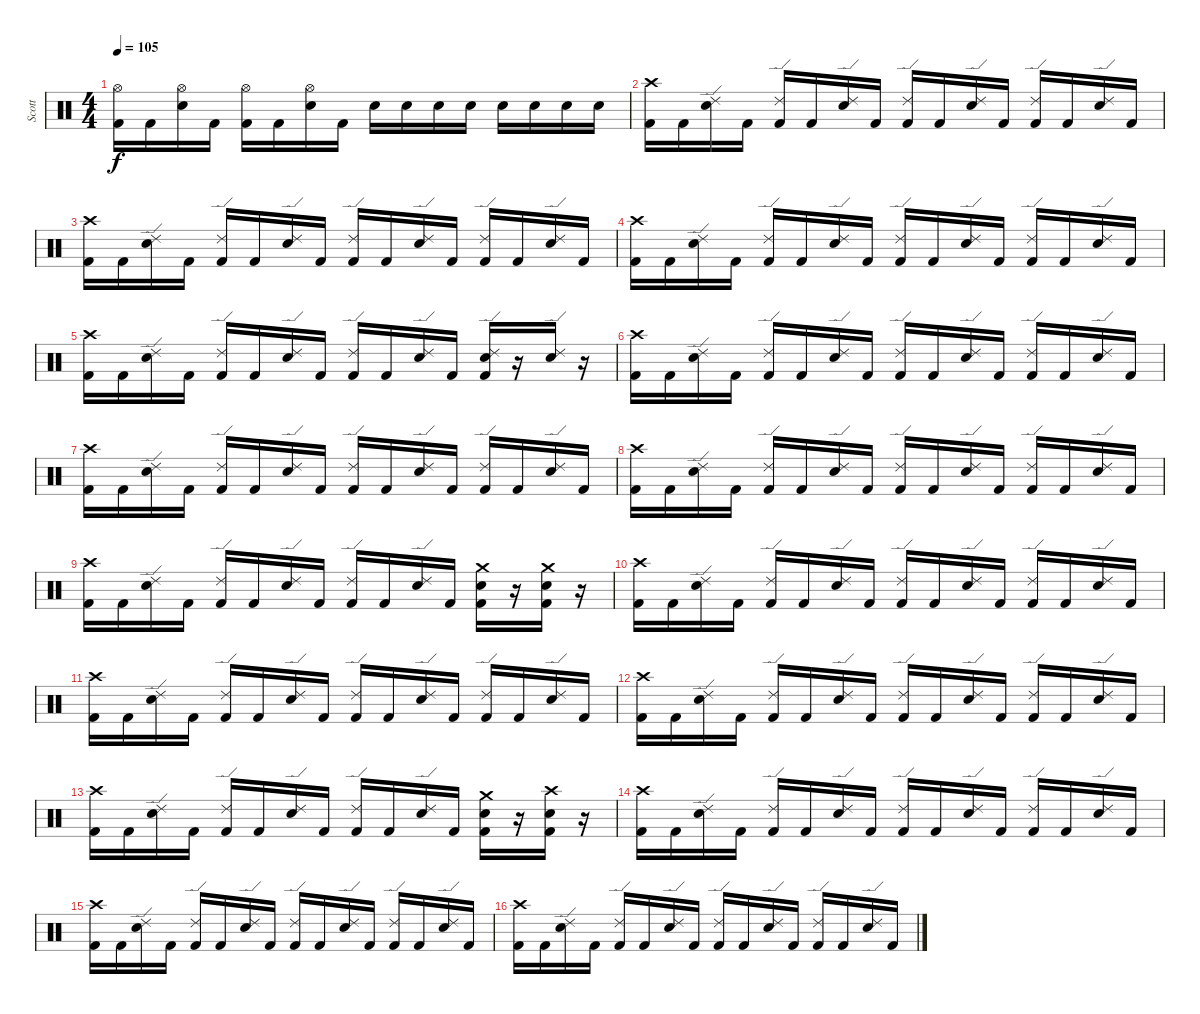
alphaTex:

\track ("Scott" "Scott") {instrument percussion}
\staff {score}
\articulation defaults
\ts (4 4)
\tempo 105
\clef neutral
\ks c
("Hi-Hat (open)" "Kick (hit) 2").16{dy f} "Kick (hit) 2".16 ("Hi-Hat (open)" "Snare (hit) 2").16 "Kick (hit) 2".16 ("Hi-Hat (open)" "Kick (hit) 2").16 "Kick (hit) 2".16 ("Hi-Hat (open)" "Snare (hit) 2").16 "Kick (hit) 2".16 "Snare (hit) 2".16 "Snare (hit) 2".16 "Snare (hit) 2".16 "Snare (hit) 2".16 "Snare (hit) 2".16 "Snare (hit) 2".16 "Snare (hit) 2".16 "Snare (hit) 2".16 |
("Crash high (hit)" "Kick (hit) 2").16 "Kick (hit) 2".16 ("Ride (edge) 2" "Snare (hit) 2").16 "Kick (hit) 2".16 ("Ride (edge) 2" "Kick (hit) 2").16 "Kick (hit) 2".16 ("Ride (edge) 2" "Snare (hit) 2").16 "Kick (hit) 2".16 ("Ride (edge) 2" "Kick (hit) 2").16 "Kick (hit) 2".16 ("Ride (edge) 2" "Snare (hit) 2").16 "Kick (hit) 2".16 ("Ride (edge) 2" "Kick (hit) 2").16 "Kick (hit) 2".16 ("Ride (edge) 2" "Snare (hit) 2").16 "Kick (hit) 2".16 |
("Crash high (hit)" "Kick (hit) 2").16 "Kick (hit) 2".16 ("Ride (edge) 2" "Snare (hit) 2").16 "Kick (hit) 2".16 ("Ride (edge) 2" "Kick (hit) 2").16 "Kick (hit) 2".16 ("Ride (edge) 2" "Snare (hit) 2").16 "Kick (hit) 2".16 ("Ride (edge) 2" "Kick (hit) 2").16 "Kick (hit) 2".16 ("Ride (edge) 2" "Snare (hit) 2").16 "Kick (hit) 2".16 ("Ride (edge) 2" "Kick (hit) 2").16 "Kick (hit) 2".16 ("Ride (edge) 2" "Snare (hit) 2").16 "Kick (hit) 2".16 |
("Crash high (hit)" "Kick (hit) 2").16 "Kick (hit) 2".16 ("Ride (edge) 2" "Snare (hit) 2").16 "Kick (hit) 2".16 ("Ride (edge) 2" "Kick (hit) 2").16 "Kick (hit) 2".16 ("Ride (edge) 2" "Snare (hit) 2").16 "Kick (hit) 2".16 ("Ride (edge) 2" "Kick (hit) 2").16 "Kick (hit) 2".16 ("Ride (edge) 2" "Snare (hit) 2").16 "Kick (hit) 2".16 ("Ride (edge) 2" "Kick (hit) 2").16 "Kick (hit) 2".16 ("Ride (edge) 2" "Snare (hit) 2").16 "Kick (hit) 2".16 |
("Crash high (hit)" "Kick (hit) 2").16 "Kick (hit) 2".16 ("Ride (edge) 2" "Snare (hit) 2").16 "Kick (hit) 2".16 ("Ride (edge) 2" "Kick (hit) 2").16 "Kick (hit) 2".16 ("Ride (edge) 2" "Snare (hit) 2").16 "Kick (hit) 2".16 ("Ride (edge) 2" "Kick (hit) 2").16 "Kick (hit) 2".16 ("Ride (edge) 2" "Snare (hit) 2").16 "Kick (hit) 2".16 ("Ride (edge) 2" "Snare (hit) 2" "Kick (hit) 2").16 r.16 ("Ride (edge) 2" "Snare (hit) 2").16 r.16 |
("Crash high (hit)" "Kick (hit) 2").16 "Kick (hit) 2".16 ("Ride (edge) 2" "Snare (hit) 2").16 "Kick (hit) 2".16 ("Ride (edge) 2" "Kick (hit) 2").16 "Kick (hit) 2".16 ("Ride (edge) 2" "Snare (hit) 2").16 "Kick (hit) 2".16 ("Ride (edge) 2" "Kick (hit) 2").16 "Kick (hit) 2".16 ("Ride (edge) 2" "Snare (hit) 2").16 "Kick (hit) 2".16 ("Ride (edge) 2" "Kick (hit) 2").16 "Kick (hit) 2".16 ("Ride (edge) 2" "Snare (hit) 2").16 "Kick (hit) 2".16 |
("Crash high (hit)" "Kick (hit) 2").16 "Kick (hit) 2".16 ("Ride (edge) 2" "Snare (hit) 2").16 "Kick (hit) 2".16 ("Ride (edge) 2" "Kick (hit) 2").16 "Kick (hit) 2".16 ("Ride (edge) 2" "Snare (hit) 2").16 "Kick (hit) 2".16 ("Ride (edge) 2" "Kick (hit) 2").16 "Kick (hit) 2".16 ("Ride (edge) 2" "Snare (hit) 2").16 "Kick (hit) 2".16 ("Ride (edge) 2" "Kick (hit) 2").16 "Kick (hit) 2".16 ("Ride (edge) 2" "Snare (hit) 2").16 "Kick (hit) 2".16 |
("Crash high (hit)" "Kick (hit) 2").16 "Kick (hit) 2".16 ("Ride (edge) 2" "Snare (hit) 2").16 "Kick (hit) 2".16 ("Ride (edge) 2" "Kick (hit) 2").16 "Kick (hit) 2".16 ("Ride (edge) 2" "Snare (hit) 2").16 "Kick (hit) 2".16 ("Ride (edge) 2" "Kick (hit) 2").16 "Kick (hit) 2".16 ("Ride (edge) 2" "Snare (hit) 2").16 "Kick (hit) 2".16 ("Ride (edge) 2" "Kick (hit) 2").16 "Kick (hit) 2".16 ("Ride (edge) 2" "Snare (hit) 2").16 "Kick (hit) 2".16 |
("Crash high (hit)" "Kick (hit) 2").16 "Kick (hit) 2".16 ("Ride (edge) 2" "Snare (hit) 2").16 "Kick (hit) 2".16 ("Ride (edge) 2" "Kick (hit) 2").16 "Kick (hit) 2".16 ("Ride (edge) 2" "Snare (hit) 2").16 "Kick (hit) 2".16 ("Ride (edge) 2" "Kick (hit) 2").16 "Kick (hit) 2".16 ("Ride (edge) 2" "Snare (hit) 2").16 "Kick (hit) 2".16 ("Crash medium (hit)" "Snare (hit) 2" "Kick (hit) 2").16 r.16 ("Crash medium (hit)" "Snare (hit) 2" "Kick (hit) 2").16 r.16 |
("Crash high (hit)" "Kick (hit) 2").16 "Kick (hit) 2".16 ("Ride (edge) 2" "Snare (hit) 2").16 "Kick (hit) 2".16 ("Ride (edge) 2" "Kick (hit) 2").16 "Kick (hit) 2".16 ("Ride (edge) 2" "Snare (hit) 2").16 "Kick (hit) 2".16 ("Ride (edge) 2" "Kick (hit) 2").16 "Kick (hit) 2".16 ("Ride (edge) 2" "Snare (hit) 2").16 "Kick (hit) 2".16 ("Ride (edge) 2" "Kick (hit) 2").16 "Kick (hit) 2".16 ("Ride (edge) 2" "Snare (hit) 2").16 "Kick (hit) 2".16 |
("Crash high (hit)" "Kick (hit) 2").16 "Kick (hit) 2".16 ("Ride (edge) 2" "Snare (hit) 2").16 "Kick (hit) 2".16 ("Ride (edge) 2" "Kick (hit) 2").16 "Kick (hit) 2".16 ("Ride (edge) 2" "Snare (hit) 2").16 "Kick (hit) 2".16 ("Ride (edge) 2" "Kick (hit) 2").16 "Kick (hit) 2".16 ("Ride (edge) 2" "Snare (hit) 2").16 "Kick (hit) 2".16 ("Ride (edge) 2" "Kick (hit) 2").16 "Kick (hit) 2".16 ("Ride (edge) 2" "Snare (hit) 2").16 "Kick (hit) 2".16 |
("Crash high (hit)" "Kick (hit) 2").16 "Kick (hit) 2".16 ("Ride (edge) 2" "Snare (hit) 2").16 "Kick (hit) 2".16 ("Ride (edge) 2" "Kick (hit) 2").16 "Kick (hit) 2".16 ("Ride (edge) 2" "Snare (hit) 2").16 "Kick (hit) 2".16 ("Ride (edge) 2" "Kick (hit) 2").16 "Kick (hit) 2".16 ("Ride (edge) 2" "Snare (hit) 2").16 "Kick (hit) 2".16 ("Ride (edge) 2" "Kick (hit) 2").16 "Kick (hit) 2".16 ("Ride (edge) 2" "Snare (hit) 2").16 "Kick (hit) 2".16 |
("Crash high (hit)" "Kick (hit) 2").16 "Kick (hit) 2".16 ("Ride (edge) 2" "Snare (hit) 2").16 "Kick (hit) 2".16 ("Ride (edge) 2" "Kick (hit) 2").16 "Kick (hit) 2".16 ("Ride (edge) 2" "Snare (hit) 2").16 "Kick (hit) 2".16 ("Ride (edge) 2" "Kick (hit) 2").16 "Kick (hit) 2".16 ("Ride (edge) 2" "Snare (hit) 2").16 "Kick (hit) 2".16 ("Crash medium (hit)" "Snare (hit) 2" "Kick (hit) 2").16 r.16 ("Crash high (hit)" "Snare (hit) 2" "Kick (hit) 2").16 r.16 |
("Crash high (hit)" "Kick (hit) 2").16 "Kick (hit) 2".16 ("Ride (edge) 2" "Snare (hit) 2").16 "Kick (hit) 2".16 ("Ride (edge) 2" "Kick (hit) 2").16 "Kick (hit) 2".16 ("Ride (edge) 2" "Snare (hit) 2").16 "Kick (hit) 2".16 ("Ride (edge) 2" "Kick (hit) 2").16 "Kick (hit) 2".16 ("Ride (edge) 2" "Snare (hit) 2").16 "Kick (hit) 2".16 ("Ride (edge) 2" "Kick (hit) 2").16 "Kick (hit) 2".16 ("Ride (edge) 2" "Snare (hit) 2").16 "Kick (hit) 2".16 |
("Crash high (hit)" "Kick (hit) 2").16 "Kick (hit) 2".16 ("Ride (edge) 2" "Snare (hit) 2").16 "Kick (hit) 2".16 ("Ride (edge) 2" "Kick (hit) 2").16 "Kick (hit) 2".16 ("Ride (edge) 2" "Snare (hit) 2").16 "Kick (hit) 2".16 ("Ride (edge) 2" "Kick (hit) 2").16 "Kick (hit) 2".16 ("Ride (edge) 2" "Snare (hit) 2").16 "Kick (hit) 2".16 ("Ride (edge) 2" "Kick (hit) 2").16 "Kick (hit) 2".16 ("Ride (edge) 2" "Snare (hit) 2").16 "Kick (hit) 2".16 |
("Crash high (hit)" "Kick (hit) 2").16 "Kick (hit) 2".16 ("Ride (edge) 2" "Snare (hit) 2").16 "Kick (hit) 2".16 ("Ride (edge) 2" "Kick (hit) 2").16 "Kick (hit) 2".16 ("Ride (edge) 2" "Snare (hit) 2").16 "Kick (hit) 2".16 ("Ride (edge) 2" "Kick (hit) 2").16 "Kick (hit) 2".16 ("Ride (edge) 2" "Snare (hit) 2").16 "Kick (hit) 2".16 ("Ride (edge) 2" "Kick (hit) 2").16 "Kick (hit) 2".16 ("Ride (edge) 2" "Snare (hit) 2").16 "Kick (hit) 2".16
